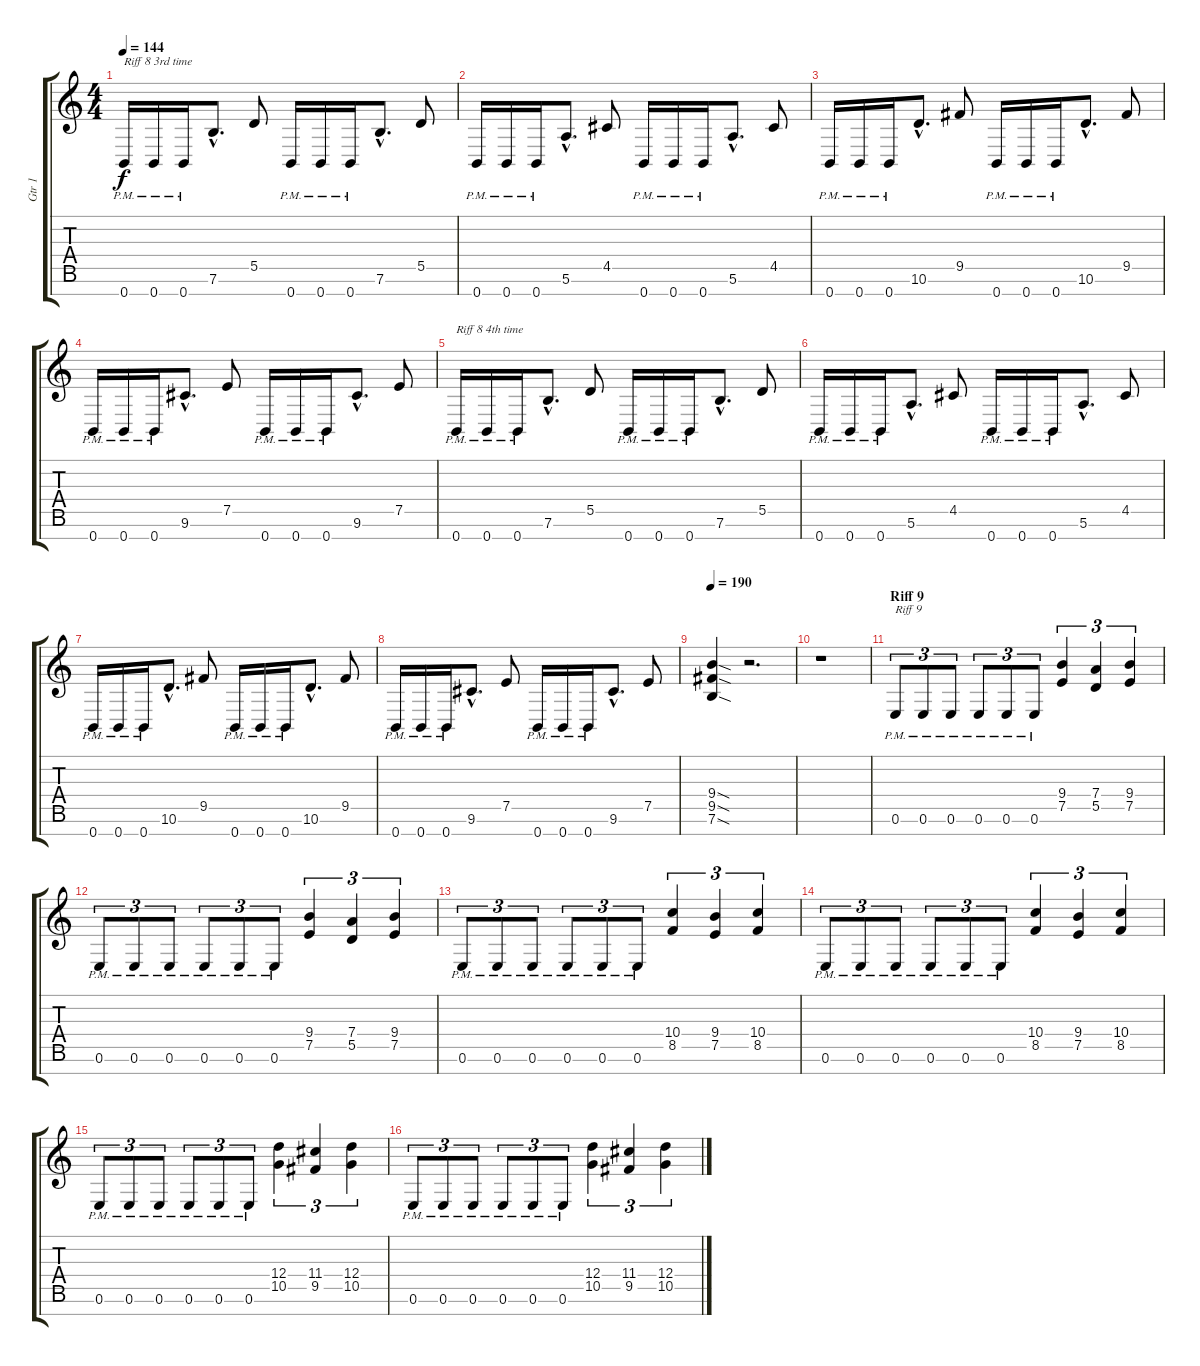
\track ("Gtr 1" "Gtr 1") {instrument distortionguitar}
\staff {score tabs}
\tuning (E4 B3 G3 D3 A2 E2 B1) {hide}
\ts (4 4)
\tempo 144
\clef g2
\ks c
0.7{pm}.16{txt "Riff 8 3rd time" dy f} 0.7{pm}.16 0.7{pm}.16 7.6{hac}.8{d} 5.5.8 0.7{pm}.16 0.7{pm}.16 0.7{pm}.16 7.6{hac}.8{d} 5.5.8 |
0.7{pm}.16 0.7{pm}.16 0.7{pm}.16 5.6{hac}.8{d} 4.5.8 0.7{pm}.16 0.7{pm}.16 0.7{pm}.16 5.6{hac}.8{d} 4.5.8 |
0.7{pm}.16 0.7{pm}.16 0.7{pm}.16 10.6{hac}.8{d} 9.5.8 0.7{pm}.16 0.7{pm}.16 0.7{pm}.16 10.6{hac}.8{d} 9.5.8 |
0.7{pm}.16 0.7{pm}.16 0.7{pm}.16 9.6{hac}.8{d} 7.5.8 0.7{pm}.16 0.7{pm}.16 0.7{pm}.16 9.6{hac}.8{d} 7.5.8 |
0.7{pm}.16{txt "Riff 8 4th time"} 0.7{pm}.16 0.7{pm}.16 7.6{hac}.8{d} 5.5.8 0.7{pm}.16 0.7{pm}.16 0.7{pm}.16 7.6{hac}.8{d} 5.5.8 |
0.7{pm}.16 0.7{pm}.16 0.7{pm}.16 5.6{hac}.8{d} 4.5.8 0.7{pm}.16 0.7{pm}.16 0.7{pm}.16 5.6{hac}.8{d} 4.5.8 |
0.7{pm}.16 0.7{pm}.16 0.7{pm}.16 10.6{hac}.8{d} 9.5.8 0.7{pm}.16 0.7{pm}.16 0.7{pm}.16 10.6{hac}.8{d} 9.5.8 |
0.7{pm}.16 0.7{pm}.16 0.7{pm}.16 9.6{hac}.8{d} 7.5.8 0.7{pm}.16 0.7{pm}.16 0.7{pm}.16 9.6{hac}.8{d} 7.5.8 |
\tempo 190
(9.4{sod} 9.5{sod} 7.6{sod}).4 r.2{d} |
r.1 |
\section ("" "Riff 9")
0.6{pm}.8{tu (3 2) txt "Riff 9"} 0.6{pm}.8{tu (3 2)} 0.6{pm}.8{tu (3 2)} 0.6{pm}.8{tu (3 2)} 0.6{pm}.8{tu (3 2)} 0.6{pm}.8{tu (3 2)} (9.4 7.5).4{tu (3 2)} (7.4 5.5).4{tu (3 2)} (9.4 7.5).4{tu (3 2)} |
0.6{pm}.8{tu (3 2)} 0.6{pm}.8{tu (3 2)} 0.6{pm}.8{tu (3 2)} 0.6{pm}.8{tu (3 2)} 0.6{pm}.8{tu (3 2)} 0.6{pm}.8{tu (3 2)} (9.4 7.5).4{tu (3 2)} (7.4 5.5).4{tu (3 2)} (9.4 7.5).4{tu (3 2)} |
0.6{pm}.8{tu (3 2)} 0.6{pm}.8{tu (3 2)} 0.6{pm}.8{tu (3 2)} 0.6{pm}.8{tu (3 2)} 0.6{pm}.8{tu (3 2)} 0.6{pm}.8{tu (3 2)} (10.4 8.5).4{tu (3 2)} (9.4 7.5).4{tu (3 2)} (10.4 8.5).4{tu (3 2)} |
0.6{pm}.8{tu (3 2)} 0.6{pm}.8{tu (3 2)} 0.6{pm}.8{tu (3 2)} 0.6{pm}.8{tu (3 2)} 0.6{pm}.8{tu (3 2)} 0.6{pm}.8{tu (3 2)} (10.4 8.5).4{tu (3 2)} (9.4 7.5).4{tu (3 2)} (10.4 8.5).4{tu (3 2)} |
0.6{pm}.8{tu (3 2)} 0.6{pm}.8{tu (3 2)} 0.6{pm}.8{tu (3 2)} 0.6{pm}.8{tu (3 2)} 0.6{pm}.8{tu (3 2)} 0.6{pm}.8{tu (3 2)} (12.4 10.5).4{tu (3 2)} (11.4 9.5).4{tu (3 2)} (12.4 10.5).4{tu (3 2)} |
0.6{pm}.8{tu (3 2)} 0.6{pm}.8{tu (3 2)} 0.6{pm}.8{tu (3 2)} 0.6{pm}.8{tu (3 2)} 0.6{pm}.8{tu (3 2)} 0.6{pm}.8{tu (3 2)} (12.4 10.5).4{tu (3 2)} (11.4 9.5).4{tu (3 2)} (12.4 10.5).4{tu (3 2)}
